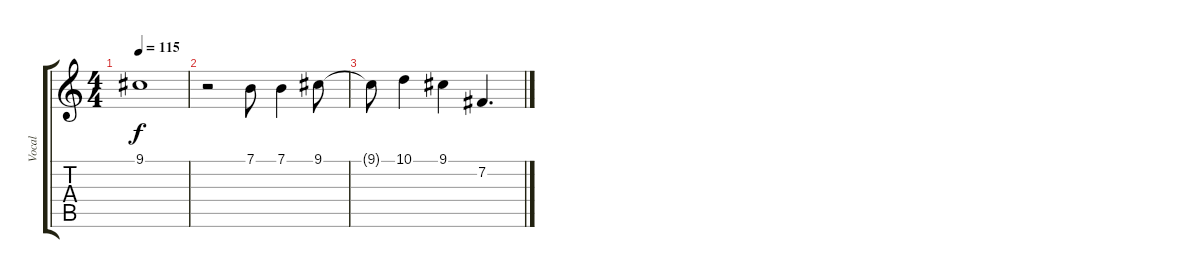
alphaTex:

\track ("Vocal" "Vocal") {instrument pad2warm}
\staff {score tabs}
\tuning (E4 B3 G3 D3 A2 E2) {hide}
\ts (4 4)
\tempo 115
\clef g2
\ks c
9.1.1{dy f} |
r.2 7.1.8 7.1.4 9.1.8 |
9.1{t}.8 10.1.4 9.1.4 7.2.4{d}
